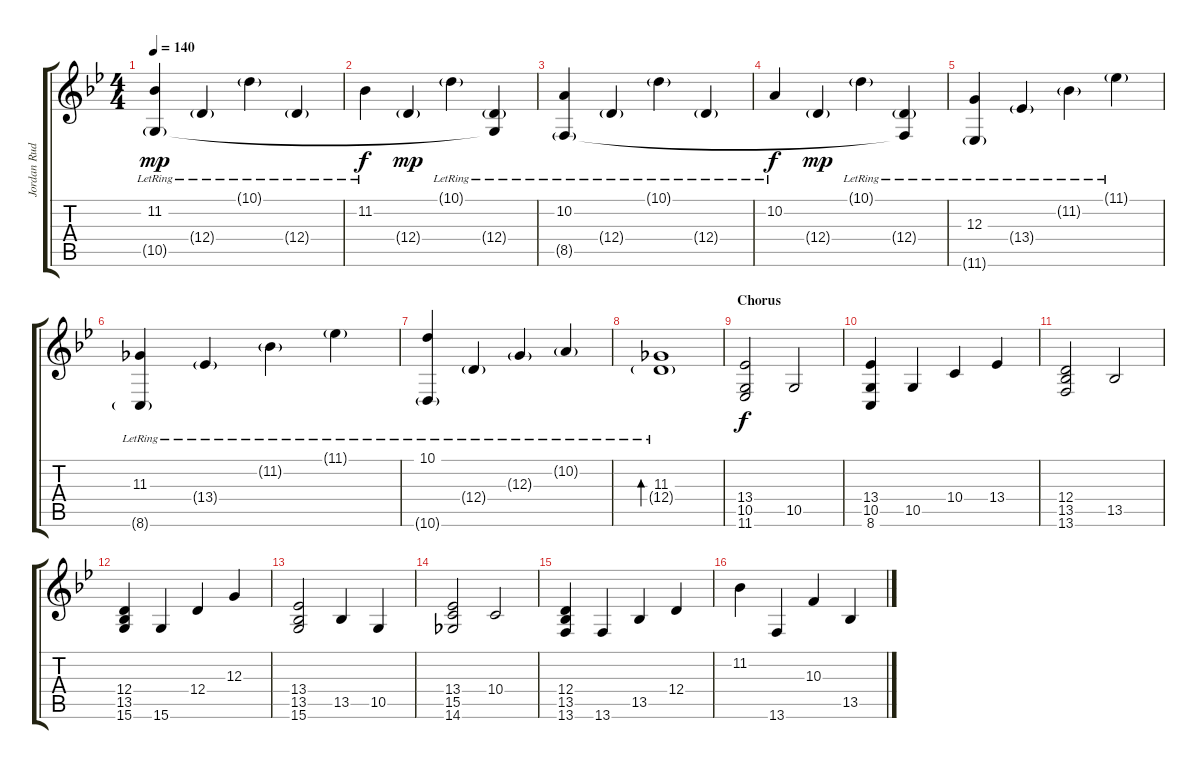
\track ("Jordan Rudess Piano" "Jordan Rud") {instrument acousticgrandpiano}
\staff {score tabs}
\tuning (E4 B3 G3 D3 A2 E2) {hide}
\ts (4 4)
\section ("" "")
\tempo 140
\clef g2
\ks bb
(11.2{lr} 10.5{g}).4{dy mp} 12.4{g lr}.4 10.1{g lr}.4 12.4{g lr}.4 |
11.2{lr}.4{dy f} 12.4{g}.4{dy mp} 10.1{g lr}.4 (12.4{g lr} 10.5{t}).4 |
(10.2{lr} 8.5{g}).4 12.4{g lr}.4 10.1{g lr}.4 12.4{g lr}.4 |
10.2{lr}.4{dy f} 12.4{g}.4{dy mp} 10.1{g lr}.4 (12.4{g lr} 8.5{t}).4 |
(12.3{lr} 11.6{g lr}).4 13.4{g lr}.4 11.2{g lr}.4 11.1{g lr}.4 |
(11.3{lr} 8.6{g lr}).4 13.4{g lr}.4 11.2{g lr}.4 11.1{g lr}.4 |
(10.1{lr} 10.6{g lr}).4 12.4{g lr}.4 12.3{g lr}.4 10.2{g lr}.4 |
(11.3{lr} 12.4{g lr}).1{bd 120} |
\section ("" "Chorus")
(13.4 10.5 11.6).2{dy f volume 13} 10.5.2 |
(13.4 10.5 8.6).4 10.5.4 10.4.4 13.4.4 |
(12.4 13.5 13.6).2 13.5.2 |
(12.4 13.5 15.6).4 15.6.4 12.4.4 12.3.4 |
(13.4 13.5 15.6).2 13.5.4 10.5.4 |
(13.4 15.5 14.6).2 10.4.2 |
(12.4 13.5 13.6).4 13.6.4 13.5.4 12.4.4 |
11.2.4 13.6.4 10.3.4 13.5.4
